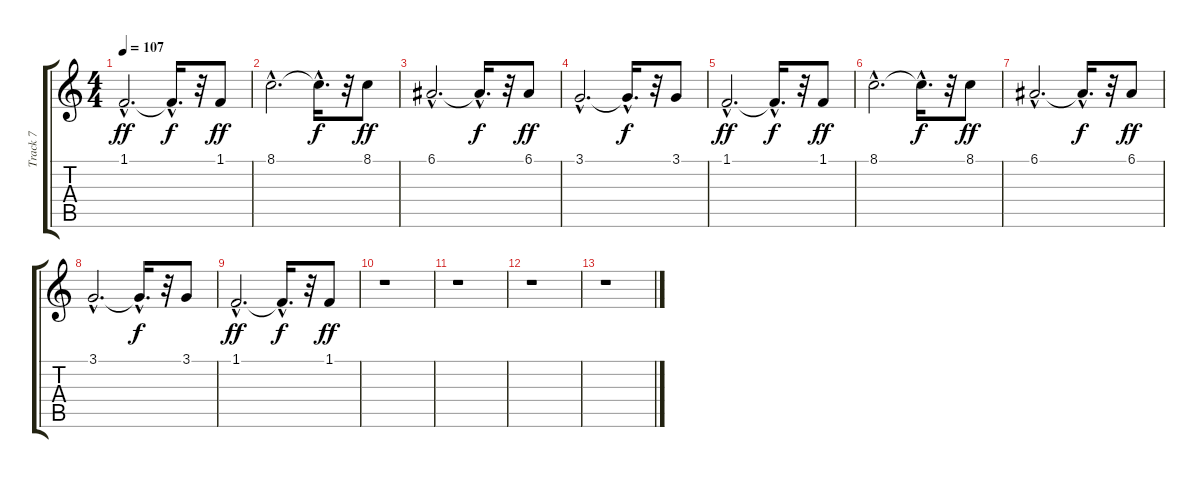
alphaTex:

\track ("Track 7" "Track 7") {instrument pad4choir}
\staff {score tabs}
\tuning (E4 B3 G3 D3 A2 E2) {hide}
\ts (4 4)
\tempo 107
\clef g2
\ks c
1.1{hac}.2{d dy ff} 1.1{hac t}.16{d dy f} r.32 1.1.8{dy ff} |
8.1{hac}.2{d} 8.1{hac t}.16{d dy f} r.32 8.1.8{dy ff} |
6.1{hac}.2{d} 6.1{hac t}.16{d dy f} r.32 6.1.8{dy ff} |
3.1{hac}.2{d} 3.1{hac t}.16{d dy f} r.32 3.1.8 |
1.1{hac}.2{d dy ff} 1.1{hac t}.16{d dy f} r.32 1.1.8{dy ff} |
8.1{hac}.2{d} 8.1{hac t}.16{d dy f} r.32 8.1.8{dy ff} |
6.1{hac}.2{d} 6.1{hac t}.16{d dy f} r.32 6.1.8{dy ff} |
3.1{hac}.2{d} 3.1{hac t}.16{d dy f} r.32 3.1.8 |
1.1{hac}.2{d dy ff} 1.1{hac t}.16{d dy f} r.32 1.1.8{dy ff} |
r.1 |
r.1 |
r.1 |
r.1
